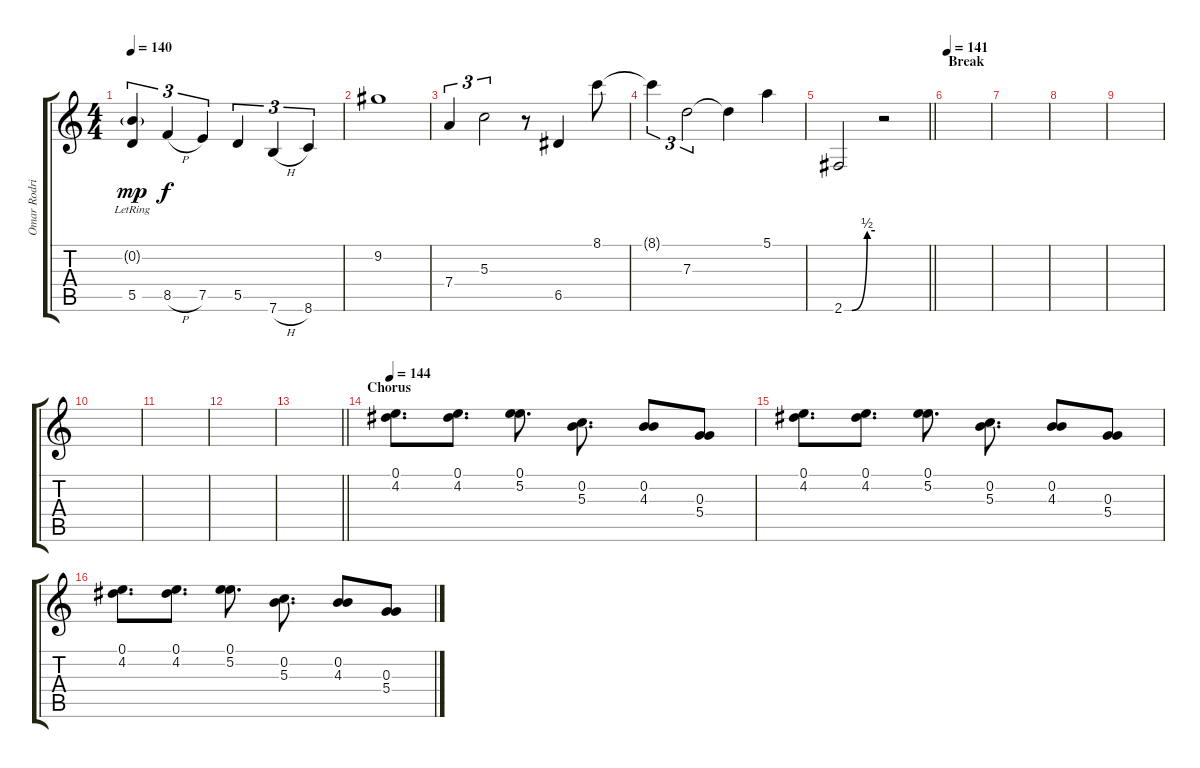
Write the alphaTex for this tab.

\track ("Omar Rodriguez-Lopez - Guitar 1" "Omar Rodri") {instrument distortionguitar}
\staff {score tabs}
\tuning (E4 B3 G3 D3 A2 E2) {hide}
\ts (4 4)
\tempo 140
\clef g2
\ks c
(0.2{g lr} 5.5).4{tu (3 2) dy mp} 8.5{h}.4{tu (3 2) dy f} 7.5.4{tu (3 2)} 5.5.4{tu (3 2)} 7.6{h}.4{tu (3 2)} 8.6.4{tu (3 2)} |
9.2.1 |
7.4.4{tu (3 2)} 5.3.2{tu (3 2)} r.8 6.5.4 8.1.8 |
8.1{t}.4{tu (3 2)} 7.3.2{tu (3 2) volume 7} 7.3{t}.4 5.1.4{volume 13} |
\barLineRight lightlight
2.6{be (custom 0 0 15 0 45 2 60 2)}.2 r.2 |
\section ("" "Break")
\tempo 141
|
|
|
|
|
|
|
\barLineRight lightlight
|
\section ("" "Chorus")
\tempo 144
(0.1 4.2).8{d volume 11} (0.1 4.2).8{d} (0.1 5.2).8{d} (0.2 5.3).8{d} (0.2 4.3).8 (0.3 5.4).8 |
(0.1 4.2).8{d} (0.1 4.2).8{d} (0.1 5.2).8{d} (0.2 5.3).8{d} (0.2 4.3).8 (0.3 5.4).8 |
(0.1 4.2).8{d} (0.1 4.2).8{d} (0.1 5.2).8{d} (0.2 5.3).8{d} (0.2 4.3).8 (0.3 5.4).8
